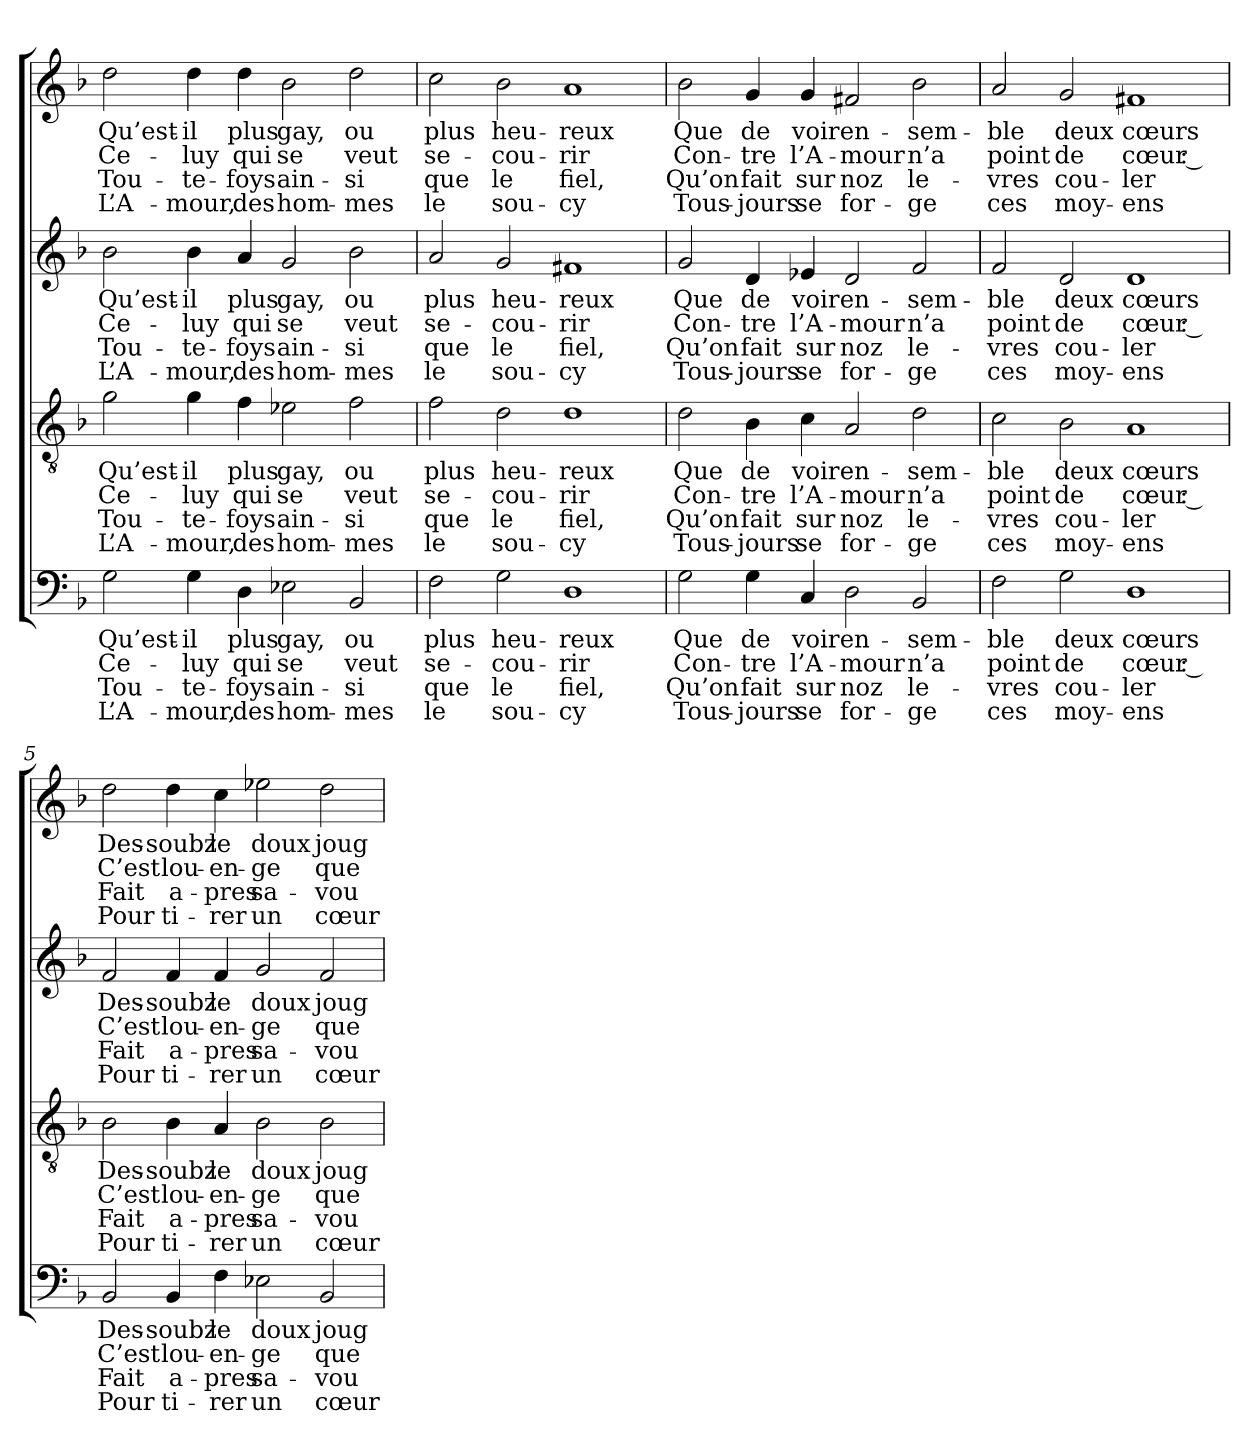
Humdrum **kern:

**kern	**text	**text	**text	**text	**kern	**text	**text	**text	**text	**kern	**text	**text	**text	**text	**kern	**text	**text	**text	**text
*part4	*part4	*part4	*part4	*part4	*part3	*part3	*part3	*part3	*part3	*part2	*part2	*part2	*part2	*part2	*part1	*part1	*part1	*part1	*part1
*staff4	*staff4	*staff4	*staff4	*staff4	*staff3	*staff3	*staff3	*staff3	*staff3	*staff2	*staff2	*staff2	*staff2	*staff2	*staff1	*staff1	*staff1	*staff1	*staff1
*clefF4	*	*	*	*	*clefGv2	*	*	*	*	*clefG2	*	*	*	*	*clefG2	*	*	*	*
*k[b-]	*	*	*	*	*k[b-]	*	*	*	*	*k[b-]	*	*	*	*	*k[b-]	*	*	*	*
=1	=1	=1	=1	=1	=1	=1	=1	=1	=1	=1	=1	=1	=1	=1	=1	=1	=1	=1	=1
2G	Qu’est-	Ce-	Tou-	L’A-	2g	Qu’est-	Ce-	Tou-	L’A-	2b-	Qu’est-	Ce-	Tou-	L’A-	2dd	Qu’est-	Ce-	Tou-	L’A-
4G	il	-luy	-te-	-mour,	4g	il	-luy	-te-	-mour,	4b-	il	-luy	-te-	-mour,	4dd	il	-luy	-te-	-mour,
4D	plus	qui	-foys	des	4f	plus	qui	-foys	des	4a	plus	qui	-foys	des	4dd	plus	qui	-foys	des
2E-X	gay,	se	ain-	hom-	2e-X	gay,	se	ain-	hom-	2g	gay,	se	ain-	hom-	2b-	gay,	se	ain-	hom-
2BB-	ou	veut	-si	-mes	2f	ou	veut	-si	-mes	2b-	ou	veut	-si	-mes	2dd	ou	veut	-si	-mes
=2	=2	=2	=2	=2	=2	=2	=2	=2	=2	=2	=2	=2	=2	=2	=2	=2	=2	=2	=2
2F	plus	se-	que	le	2f	plus	se-	que	le	2a	plus	se-	que	le	2cc	plus	se-	que	le
2G	heu-	-cou-	le	sou-	2d	heu-	-cou-	le	sou-	2g	heu-	-cou-	le	sou-	2b-	heu-	-cou-	le	sou-
1D	-reux	-rir	fiel,	-cy	1d	-reux	-rir	fiel,	-cy	1f#X	-reux	-rir	fiel,	-cy	1a	-reux	-rir	fiel,	-cy
=3	=3	=3	=3	=3	=3	=3	=3	=3	=3	=3	=3	=3	=3	=3	=3	=3	=3	=3	=3
2G	Que	Con-	Qu’on	Tous-	2d	Que	Con-	Qu’on	Tous-	2g	Que	Con-	Qu’on	Tous-	2b-	Que	Con-	Qu’on	Tous-
4G	de	-tre	fait	-jours	4B-	de	-tre	fait	-jours	4d	de	-tre	fait	-jours	4g	de	-tre	fait	-jours
4C	voir	l’A-	sur	se	4c	voir	l’A-	sur	se	4e-X	voir	l’A-	sur	se	4g	voir	l’A-	sur	se
2D	en-	-mour	noz	for-	2A	en-	-mour	noz	for-	2d	en-	-mour	noz	for-	2f#X	en-	-mour	noz	for-
2BB-	-sem-	n’a	le-	-ge	2d	-sem-	n’a	le-	-ge	2f	-sem-	n’a	le-	-ge	2b-	-sem-	n’a	le-	-ge
!!LO:LB:g=z
=4	=4	=4	=4	=4	=4	=4	=4	=4	=4	=4	=4	=4	=4	=4	=4	=4	=4	=4	=4
2F	-ble	point	-vres	ces	2c	-ble	point	-vres	ces	2f	-ble	point	-vres	ces	2a	-ble	point	-vres	ces
2G	deux	de	cou-	moy-	2B-	deux	de	cou-	moy-	2d	deux	de	cou-	moy-	2g	deux	de	cou-	moy-
1D	cœurs	cœur :	-ler	-ens	1A	cœurs	cœur :	-ler	-ens	1d	cœurs	cœur :	-ler	-ens	1f#X	cœurs	cœur :	-ler	-ens
=5	=5	=5	=5	=5	=5	=5	=5	=5	=5	=5	=5	=5	=5	=5	=5	=5	=5	=5	=5
2BB-	Des-	C’est	Fait	Pour	2B-	Des-	C’est	Fait	Pour	2f	Des-	C’est	Fait	Pour	2dd	Des-	C’est	Fait	Pour
4BB-	-soubz	lou-	a-	ti-	4B-	-soubz	lou-	a-	ti-	4f	-soubz	lou-	a-	ti-	4dd	-soubz	lou-	a-	ti-
4F	le	-en-	-pres	-rer	4A	le	-en-	-pres	-rer	4f	le	-en-	-pres	-rer	4cc	le	-en-	-pres	-rer
2E-X	doux	-ge	sa-	un	2B-	doux	-ge	sa-	un	2g	doux	-ge	sa-	un	2ee-X	doux	-ge	sa-	un
2BB-	joug	que	-vou-	cœur	2B-	joug	que	-vou-	cœur	2f	joug	que	-vou-	cœur	2dd	joug	que	-vou-	cœur
=	=	=	=	=	=	=	=	=	=	=	=	=	=	=	=	=	=	=	=
*-	*-	*-	*-	*-	*-	*-	*-	*-	*-	*-	*-	*-	*-	*-	*-	*-	*-	*-	*-
